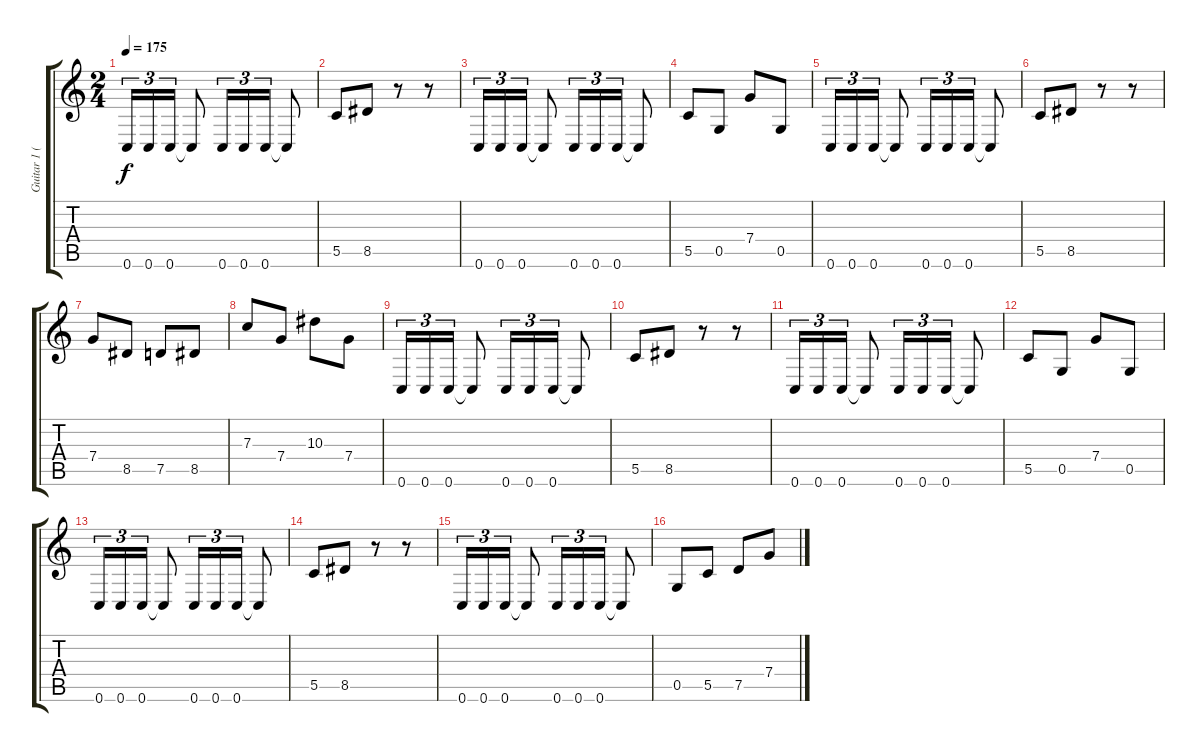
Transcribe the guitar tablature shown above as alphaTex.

\track ("Guitar 1 (Hipa)" "Guitar 1 (") {instrument distortionguitar}
\staff {score tabs}
\tuning (D4 A3 F3 C3 G2 C2) {hide}
\ts (2 4)
\tempo 175
\clef g2
\ks c
0.6.16{tu (3 2) dy f} 0.6.16{tu (3 2)} 0.6.16{tu (3 2)} 0.6{t}.8 0.6.16{tu (3 2)} 0.6.16{tu (3 2)} 0.6.16{tu (3 2)} 0.6{t}.8 |
5.5.8 8.5.8 r.8 r.8 |
0.6.16{tu (3 2)} 0.6.16{tu (3 2)} 0.6.16{tu (3 2)} 0.6{t}.8 0.6.16{tu (3 2)} 0.6.16{tu (3 2)} 0.6.16{tu (3 2)} 0.6{t}.8 |
5.5.8 0.5.8 7.4.8 0.5.8 |
0.6.16{tu (3 2)} 0.6.16{tu (3 2)} 0.6.16{tu (3 2)} 0.6{t}.8 0.6.16{tu (3 2)} 0.6.16{tu (3 2)} 0.6.16{tu (3 2)} 0.6{t}.8 |
5.5.8 8.5.8 r.8 r.8 |
7.4.8 8.5.8 7.5.8 8.5.8 |
7.3.8 7.4.8 10.3.8 7.4.8 |
0.6.16{tu (3 2)} 0.6.16{tu (3 2)} 0.6.16{tu (3 2)} 0.6{t}.8 0.6.16{tu (3 2)} 0.6.16{tu (3 2)} 0.6.16{tu (3 2)} 0.6{t}.8 |
5.5.8 8.5.8 r.8 r.8 |
0.6.16{tu (3 2)} 0.6.16{tu (3 2)} 0.6.16{tu (3 2)} 0.6{t}.8 0.6.16{tu (3 2)} 0.6.16{tu (3 2)} 0.6.16{tu (3 2)} 0.6{t}.8 |
5.5.8 0.5.8 7.4.8 0.5.8 |
0.6.16{tu (3 2)} 0.6.16{tu (3 2)} 0.6.16{tu (3 2)} 0.6{t}.8 0.6.16{tu (3 2)} 0.6.16{tu (3 2)} 0.6.16{tu (3 2)} 0.6{t}.8 |
5.5.8 8.5.8 r.8 r.8 |
0.6.16{tu (3 2)} 0.6.16{tu (3 2)} 0.6.16{tu (3 2)} 0.6{t}.8 0.6.16{tu (3 2)} 0.6.16{tu (3 2)} 0.6.16{tu (3 2)} 0.6{t}.8 |
0.5.8 5.5.8 7.5.8 7.4.8
